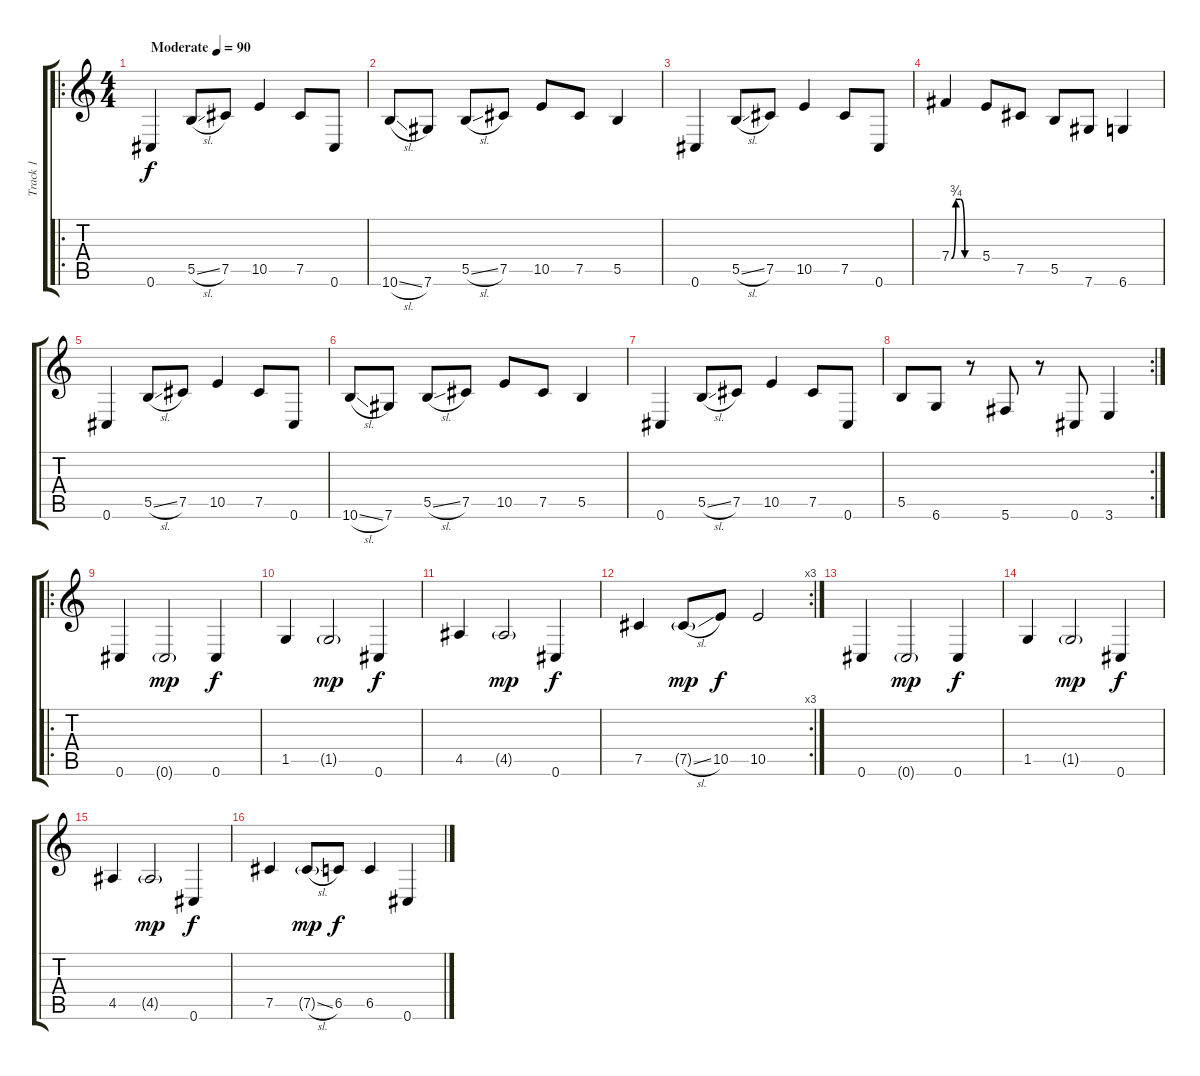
\track ("Track 1" "Track 1") {instrument overdrivenguitar}
\staff {score tabs}
\tuning (Db4 Ab3 E3 B2 Gb2 Db2) {hide}
\ro
\ts (4 4)
\tempo (90 "Moderate")
\clef g2
\ks c
0.6.4{dy f instrument overdrivenguitar} 5.5{sl}.8 7.5.8 10.5.4 7.5.8 0.6.8 |
10.6{sl}.8 7.6.8 5.5{sl}.8 7.5.8 10.5.8 7.5.8 5.5.4 |
0.6.4 5.5{sl}.8 7.5.8 10.5.4 7.5.8 0.6.8 |
7.4{be (custom 0 0 10 3 20 3 30 0 60 0)}.4 5.4.8 7.5.8 5.5.8 7.6.8 6.6.4 |
0.6.4 5.5{sl}.8 7.5.8 10.5.4 7.5.8 0.6.8 |
10.6{sl}.8 7.6.8 5.5{sl}.8 7.5.8 10.5.8 7.5.8 5.5.4 |
0.6.4 5.5{sl}.8 7.5.8 10.5.4 7.5.8 0.6.8 |
\rc 2
5.5.8 6.6.8 r.8 5.6.8 r.8 0.6.8 3.6.4 |
\ro
0.6.4 0.6{g}.2{dy mp} 0.6.4{dy f} |
1.5.4 1.5{g}.2{dy mp} 0.6.4{dy f} |
4.5.4 4.5{g}.2{dy mp} 0.6.4{dy f} |
\rc 3
7.5.4 7.5{sl g}.8{dy mp} 10.5.8{dy f} 10.5.2 |
0.6.4 0.6{g}.2{dy mp} 0.6.4{dy f} |
1.5.4 1.5{g}.2{dy mp} 0.6.4{dy f} |
4.5.4 4.5{g}.2{dy mp} 0.6.4{dy f} |
7.5.4 7.5{sl g}.8{dy mp} 6.5.8{dy f} 6.5.4 0.6.4
